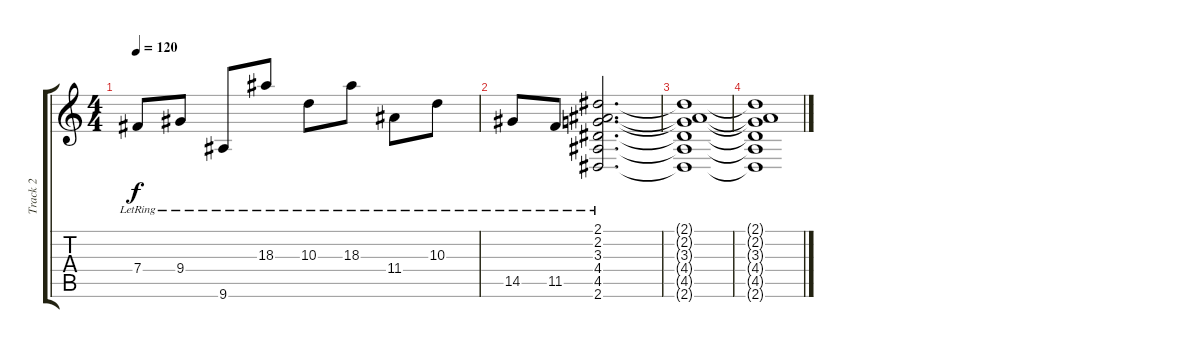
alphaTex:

\track ("Track 2" "Track 2") {instrument acousticguitarnylon}
\staff {score tabs}
\tuning (Db4 Ab3 E3 B2 Gb2 Db2) {hide}
\ts (4 4)
\tempo 120
\clef g2
\ks c
7.4{lr}.8{dy f} 9.4{lr}.8 9.6{lr}.8 18.3{lr}.8 10.3{lr}.8 18.3{lr}.8 11.4{lr}.8 10.3{lr}.8 |
14.5{lr}.8 11.5{lr}.8 (2.1{lr} 2.2{lr} 3.3{lr} 4.4{lr} 4.5{lr} 2.6{lr}).2{d} |
(2.1{t} 2.2{t} 3.3{t} 4.4{t} 4.5{t} 2.6{t}).1 |
(2.1{t} 2.2{t} 3.3{t} 4.4{t} 4.5{t} 2.6{t}).1
